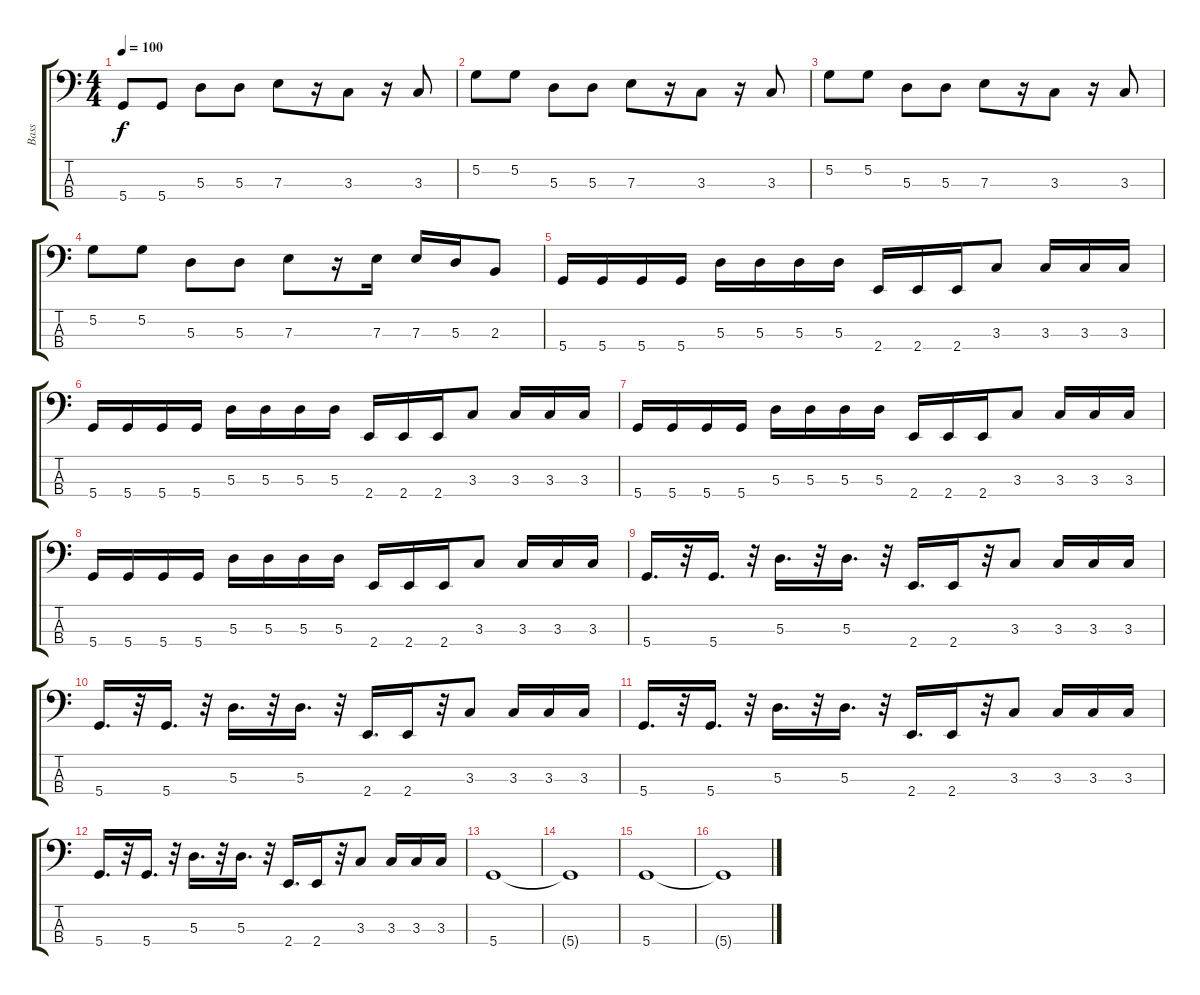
\track ("Bass" "Bass") {instrument electricbasspick}
\staff {score tabs}
\tuning (G2 D2 A1 D1) {hide}
\ts (4 4)
\tempo 100
\clef f4
\ks c
5.4.8{dy f} 5.4.8 5.3.8 5.3.8 7.3.8 r.16 3.3.8 r.16 3.3.8 |
5.2.8 5.2.8 5.3.8 5.3.8 7.3.8 r.16 3.3.8 r.16 3.3.8 |
5.2.8 5.2.8 5.3.8 5.3.8 7.3.8 r.16 3.3.8 r.16 3.3.8 |
5.2.8 5.2.8 5.3.8 5.3.8 7.3.8 r.16 7.3.16 7.3.16 5.3.16 2.3.8 |
5.4.16 5.4.16 5.4.16 5.4.16 5.3.16 5.3.16 5.3.16 5.3.16 2.4.16 2.4.16 2.4.16 3.3.8 3.3.16 3.3.16 3.3.16 |
5.4.16 5.4.16 5.4.16 5.4.16 5.3.16 5.3.16 5.3.16 5.3.16 2.4.16 2.4.16 2.4.16 3.3.8 3.3.16 3.3.16 3.3.16 |
5.4.16 5.4.16 5.4.16 5.4.16 5.3.16 5.3.16 5.3.16 5.3.16 2.4.16 2.4.16 2.4.16 3.3.8 3.3.16 3.3.16 3.3.16 |
5.4.16 5.4.16 5.4.16 5.4.16 5.3.16 5.3.16 5.3.16 5.3.16 2.4.16 2.4.16 2.4.16 3.3.8 3.3.16 3.3.16 3.3.16 |
5.4.16{d} r.32 5.4.16{d} r.32 5.3.16{d} r.32 5.3.16{d} r.32 2.4.16{d} 2.4.16 r.32 3.3.8 3.3.16 3.3.16 3.3.16 |
5.4.16{d} r.32 5.4.16{d} r.32 5.3.16{d} r.32 5.3.16{d} r.32 2.4.16{d} 2.4.16 r.32 3.3.8 3.3.16 3.3.16 3.3.16 |
5.4.16{d} r.32 5.4.16{d} r.32 5.3.16{d} r.32 5.3.16{d} r.32 2.4.16{d} 2.4.16 r.32 3.3.8 3.3.16 3.3.16 3.3.16 |
5.4.16{d} r.32 5.4.16{d} r.32 5.3.16{d} r.32 5.3.16{d} r.32 2.4.16{d} 2.4.16 r.32 3.3.8 3.3.16 3.3.16 3.3.16 |
5.4.1 |
5.4{t}.1 |
5.4.1 |
5.4{t}.1
